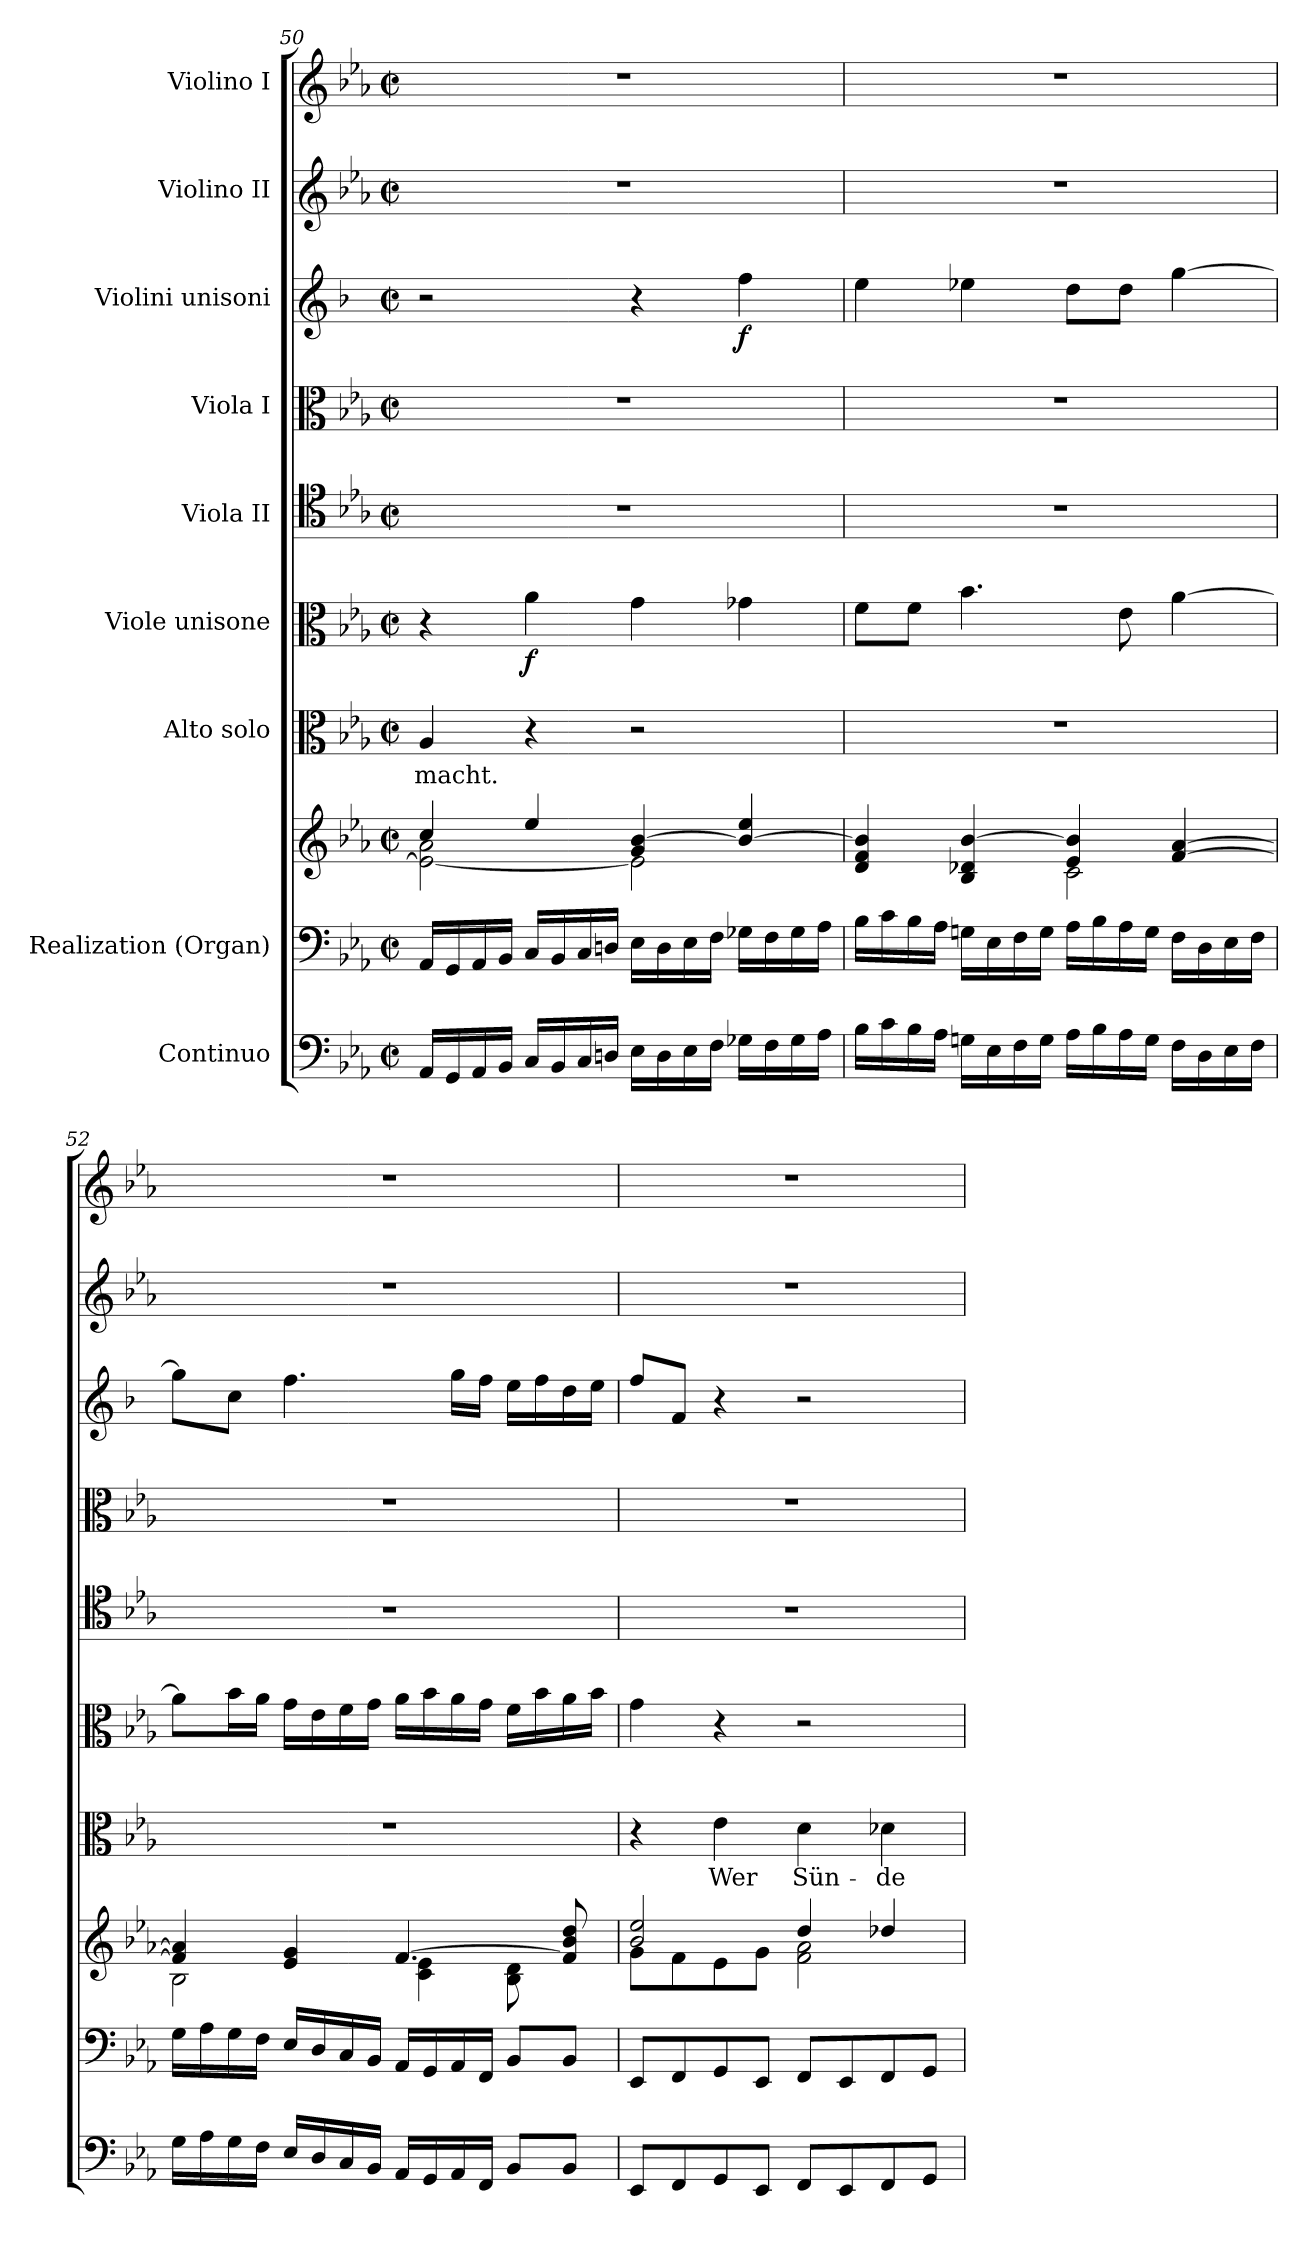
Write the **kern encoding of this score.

**kern	**kern	**kern	**kern	**text	**kern	**dynam	**kern	**kern	**kern	**dynam	**kern	**kern
*part9	*part8	*part8	*part7	*part7	*part6	*part6	*part5	*part4	*part3	*part3	*part2	*part1
*staff10	*staff9	*staff8	*staff7	*staff7	*staff6	*staff6	*staff5	*staff4	*staff3	*staff3	*staff2	*staff1
*I"Continuo	*I"Realization (Organ)	*	*I"Alto solo	*	*I"Viole unisone	*	*I"Viola II	*I"Viola I	*I"Violini unisoni	*	*I"Violino II	*I"Violino I
*clefF4	*clefF4	*clefG2	*clefC3	*	*clefC3	*	*clefC4	*clefC3	*clefG2	*	*clefG2	*clefG2
*	*	*	*	*	*	*	*	*	*ITrd1c2	*	*	*
*k[b-e-a-]	*k[b-e-a-]	*k[b-e-a-]	*k[b-e-a-]	*	*k[b-e-a-]	*	*k[b-e-a-]	*k[b-e-a-]	*k[b-e-a-]	*	*k[b-e-a-]	*k[b-e-a-]
*M2/2	*M2/2	*M2/2	*M2/2	*	*M2/2	*	*M2/2	*M2/2	*M2/2	*	*M2/2	*M2/2
*met(c|)	*met(c|)	*met(c|)	*met(c|)	*	*met(c|)	*	*met(c|)	*met(c|)	*met(c|)	*	*met(c|)	*met(c|)
=50	=50	=50	=50	=50	=50	=50	=50	=50	=50	=50	=50	=50
*	*	*^	*	*	*	*	*	*	*	*	*	*
!	!	!	!	!	!LO:LY:b	!	!	!	!	!	!	!	!
16AA-/LL	16AA-/LL	4cc/	2e-\_ 2a-\	4A-/	-macht.	4r	.	1r	1r	2r	.	1r	1r
16GG/	16GG/	.	.	.	.	.	.	.	.	.	.	.	.
16AA-/	16AA-/	.	.	.	.	.	.	.	.	.	.	.	.
16BB-/JJ	16BB-/JJ	.	.	.	.	.	.	.	.	.	.	.	.
!	!	!	!	!	!	!	!LO:DY:b	!	!	!	!	!	!
16C/LL	16C/LL	4ee-/	.	4r	.	4a-\	f	.	.	.	.	.	.
16BB-/	16BB-/	.	.	.	.	.	.	.	.	.	.	.	.
16C/	16C/	.	.	.	.	.	.	.	.	.	.	.	.
16Dn/JJ	16Dn/JJ	.	.	.	.	.	.	.	.	.	.	.	.
16E-\LL	16E-\LL	4g/ [4b-/	2e-\]	2r	.	4g\	.	.	.	4r	.	.	.
16D\	16D\	.	.	.	.	.	.	.	.	.	.	.	.
16E-\	16E-\	.	.	.	.	.	.	.	.	.	.	.	.
16F\JJ	16F\JJ	.	.	.	.	.	.	.	.	.	.	.	.
!	!	!	!	!	!	!	!	!	!	!	!LO:DY:b	!	!
16G-X\LL	16G-X\LL	4b-/_ 4ee-/	.	.	.	4g-X\	.	.	.	4ee-\	f	.	.
16F\	16F\	.	.	.	.	.	.	.	.	.	.	.	.
16G-\	16G-\	.	.	.	.	.	.	.	.	.	.	.	.
16A-\JJ	16A-\JJ	.	.	.	.	.	.	.	.	.	.	.	.
=51	=51	=51	=51	=51	=51	=51	=51	=51	=51	=51	=51	=51	=51
16B-\LL	16B-\LL	4d/ 4f/ 4b-/]	2ryy	1r	.	8f\L	.	1r	1r	4dd\	.	1r	1r
16c\	16c\	.	.	.	.	.	.	.	.	.	.	.	.
16B-\	16B-\	.	.	.	.	8f\J	.	.	.	.	.	.	.
16A-\JJ	16A-\JJ	.	.	.	.	.	.	.	.	.	.	.	.
16Gn\LL	16Gn\LL	4B-/ 4d-X/ [4b-/	.	.	.	4.b-\	.	.	.	4dd-X\	.	.	.
16E-\	16E-\	.	.	.	.	.	.	.	.	.	.	.	.
16F\	16F\	.	.	.	.	.	.	.	.	.	.	.	.
16G\JJ	16G\JJ	.	.	.	.	.	.	.	.	.	.	.	.
16A-\LL	16A-\LL	4e-/ 4b-/]	2c\	.	.	.	.	.	.	8cc\L	.	.	.
16B-\	16B-\	.	.	.	.	.	.	.	.	.	.	.	.
16A-\	16A-\	.	.	.	.	8e-\	.	.	.	8cc\J	.	.	.
16G\JJ	16G\JJ	.	.	.	.	.	.	.	.	.	.	.	.
16F\LL	16F\LL	[4f/ [4a-/	.	.	.	[4a-\	.	.	.	[4ff\	.	.	.
16D\	16D\	.	.	.	.	.	.	.	.	.	.	.	.
16E-\	16E-\	.	.	.	.	.	.	.	.	.	.	.	.
16F\JJ	16F\JJ	.	.	.	.	.	.	.	.	.	.	.	.
!!LO:LB:g=z
=52	=52	=52	=52	=52	=52	=52	=52	=52	=52	=52	=52	=52	=52
16G\LL	16G\LL	4f/] 4a-/]	2B-\	1r	.	8a-\L]	.	1r	1r	8ff\L]	.	1r	1r
16A-\	16A-\	.	.	.	.	.	.	.	.	.	.	.	.
16G\	16G\	.	.	.	.	16b-\L	.	.	.	8b-\J	.	.	.
16F\JJ	16F\JJ	.	.	.	.	16a-\JJ	.	.	.	.	.	.	.
16E-/LL	16E-/LL	4e-/ 4g/	.	.	.	16g\LL	.	.	.	4.ee-\	.	.	.
16D/	16D/	.	.	.	.	16e-\	.	.	.	.	.	.	.
16C/	16C/	.	.	.	.	16f\	.	.	.	.	.	.	.
16BB-/JJ	16BB-/JJ	.	.	.	.	16g\JJ	.	.	.	.	.	.	.
16AA-/LL	16AA-/LL	[4.f/	4c\ 4e-\	.	.	16a-\LL	.	.	.	.	.	.	.
16GG/	16GG/	.	.	.	.	16b-\	.	.	.	.	.	.	.
16AA-/	16AA-/	.	.	.	.	16a-\	.	.	.	16ff\LL	.	.	.
16FF/JJ	16FF/JJ	.	.	.	.	16g\JJ	.	.	.	16ee-\JJ	.	.	.
8BB-/L	8BB-/L	.	8B-\ 8d\	.	.	16f\LL	.	.	.	16dd\LL	.	.	.
.	.	.	.	.	.	16b-\	.	.	.	16ee-\	.	.	.
8BB-/J	8BB-/J	8f/] 8b-/ 8dd/	8ryy	.	.	16a-\	.	.	.	16cc\	.	.	.
.	.	.	.	.	.	16b-\JJ	.	.	.	16dd\JJ	.	.	.
=53	=53	=53	=53	=53	=53	=53	=53	=53	=53	=53	=53	=53	=53
8EE-/L	8EE-/L	2b-/ 2ee-/	8g\L	4r	.	4g\	.	1r	1r	8ee-/L	.	1r	1r
8FF/	8FF/	.	8f\	.	.	.	.	.	.	8e-/J	.	.	.
!	!	!	!	!	!LO:LY:b	!	!	!	!	!	!	!	!
8GG/	8GG/	.	8e-\	4e-\	Wer	4r	.	.	.	4r	.	.	.
8EE-/J	8EE-/J	.	8g\J	.	.	.	.	.	.	.	.	.	.
!	!	!	!	!	!LO:LY:b	!	!	!	!	!	!	!	!
8FF/L	8FF/L	4dd/	2f\ 2a-\	4d\	Sün-	2r	.	.	.	2r	.	.	.
8EE-/	8EE-/	.	.	.	.	.	.	.	.	.	.	.	.
!	!	!	!	!	!LO:LY:b	!	!	!	!	!	!	!	!
8FF/	8FF/	4dd-X/	.	4d-X\	-de	.	.	.	.	.	.	.	.
8GG/J	8GG/J	.	.	.	.	.	.	.	.	.	.	.	.
*	*	*v	*v	*	*	*	*	*	*	*	*	*	*
=	=	=	=	=	=	=	=	=	=	=	=	=
*-	*-	*-	*-	*-	*-	*-	*-	*-	*-	*-	*-	*-
